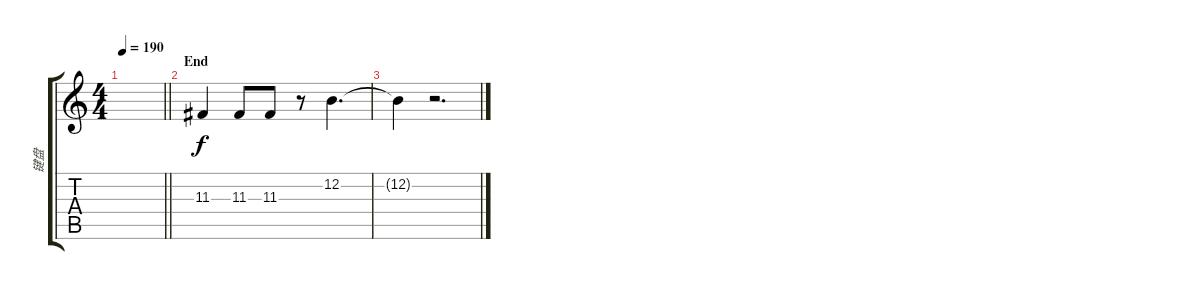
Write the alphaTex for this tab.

\track ("键盘" "键盘") {instrument brasssection}
\staff {score tabs}
\tuning (E4 B3 G3 D3 A2 E2) {hide}
\ts (4 4)
\tempo 190
\clef g2
\barLineRight lightlight
\ks c
|
\section ("" "End")
11.3.4 11.3.8 11.3.8 r.8 12.2.4{d} |
12.2{t}.4 r.2{d}
